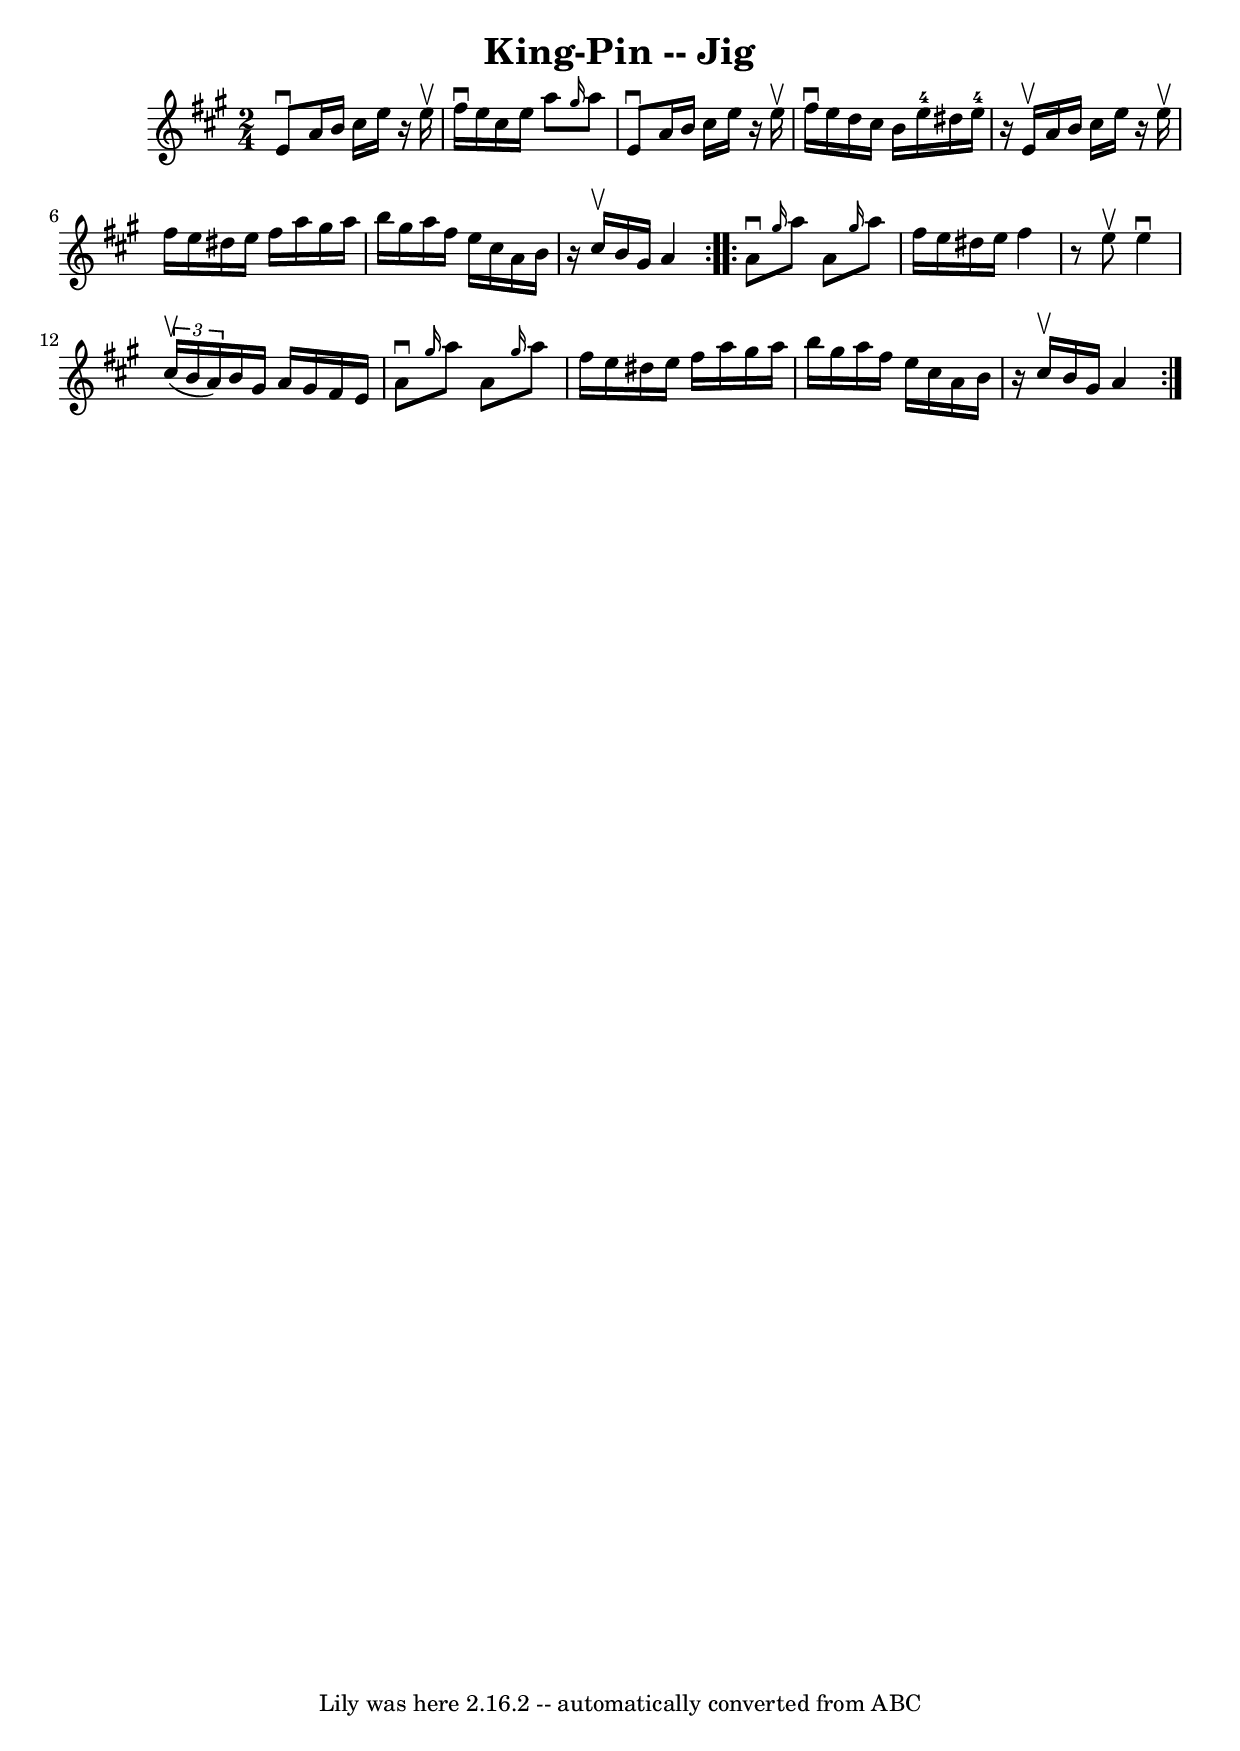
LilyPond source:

\version "2.16.2"
\include "Mammoth.ily"
\header {
  %% book = "Ryan's Mammoth Collection"
  crossRefNumber = "1"
  footnotes = "\\\\117 659"
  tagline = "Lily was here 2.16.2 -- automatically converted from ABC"
  title = "King-Pin -- Jig"

}
voicedefault =  {



  \repeat volta 2 {

    \time 2/4 
    \key a \major
 e'8^\downbow a'16 b'16 cis''16 e''16    
    r16 e''16^\upbow   |
    fis''16^\downbow e''16 cis''16 e''16    
    a''8  \grace { gis''16  
		 } a''8    |
    e'8^\downbow a'16 b'16  
    cis''16 e''16    r16 e''16^\upbow   |
    fis''16^\downbow e''16  
    d''16 cis''16 b'16 e''16-4 dis''16 e''16-4   |
    
    r16 e'16^\upbow a'16 b'16 cis''16 e''16    r16 e''16^\upbow   
    |
    fis''16 e''16 dis''16 e''16 fis''16 a''16 gis''16  
    a''16    |
    b''16 gis''16 a''16 fis''16 e''16 cis''16  
    a'16 b'16    |
    r16 cis''16^\upbow b'16 gis'16 a'4  
  }     

  \repeat volta 2 {
    a'8^\downbow \grace { gis''16  
			} a''8 a'8  
    \grace { gis''16  
	   } a''8    |
    fis''16 e''16 dis''16    
    e''16 fis''4    |
    r8 e''8^\upbow e''4^\downbow   |
    
    \times 2/3 { cis''16^\upbow(b'16 a'16) 
	       } b'16 gis'16 a'16   
    gis'16 fis'16 e'16    |
    a'8^\downbow \grace { gis''16  
			}  
    a''8 a'8  \grace { gis''16  
		     } a''8    |
    fis''16 e''16    
    dis''16 e''16 fis''16 a''16 gis''16 a''16    |
    b''16    
    gis''16 a''16 fis''16 e''16 cis''16 a'16 b'16    |
    
    r16 cis''16^\upbow b'16 gis'16 a'4    
  }   

}

\score{
  <<

    \context Staff="default"
    {
      \voicedefault 
      
    }

  >>
  \layout {
    
  }
  \midi {
  }

}
